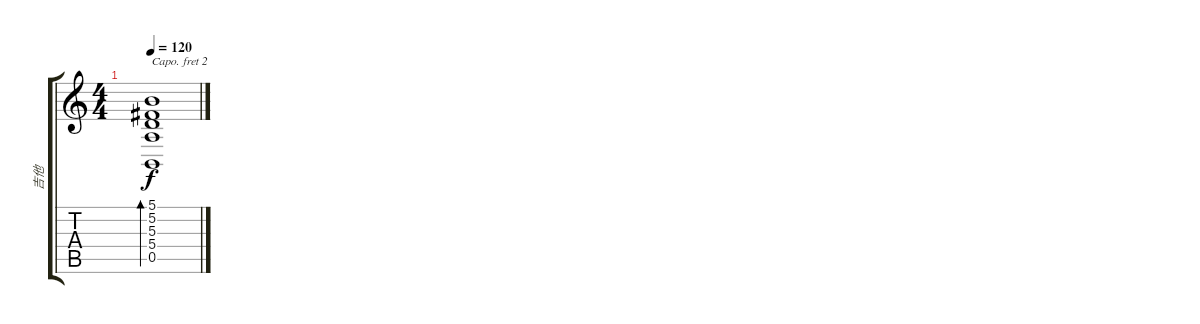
\track ("吉他" "吉他") {instrument acousticgrandpiano}
\staff {score tabs}
\capo 2
\tuning (E4 B3 G3 D3 A2 D2) {hide}
\ts (4 4)
\tempo 120
\clef g2
\ks c
(5.1 5.2 5.3 5.4 0.5).1{bd 480 dy f}
